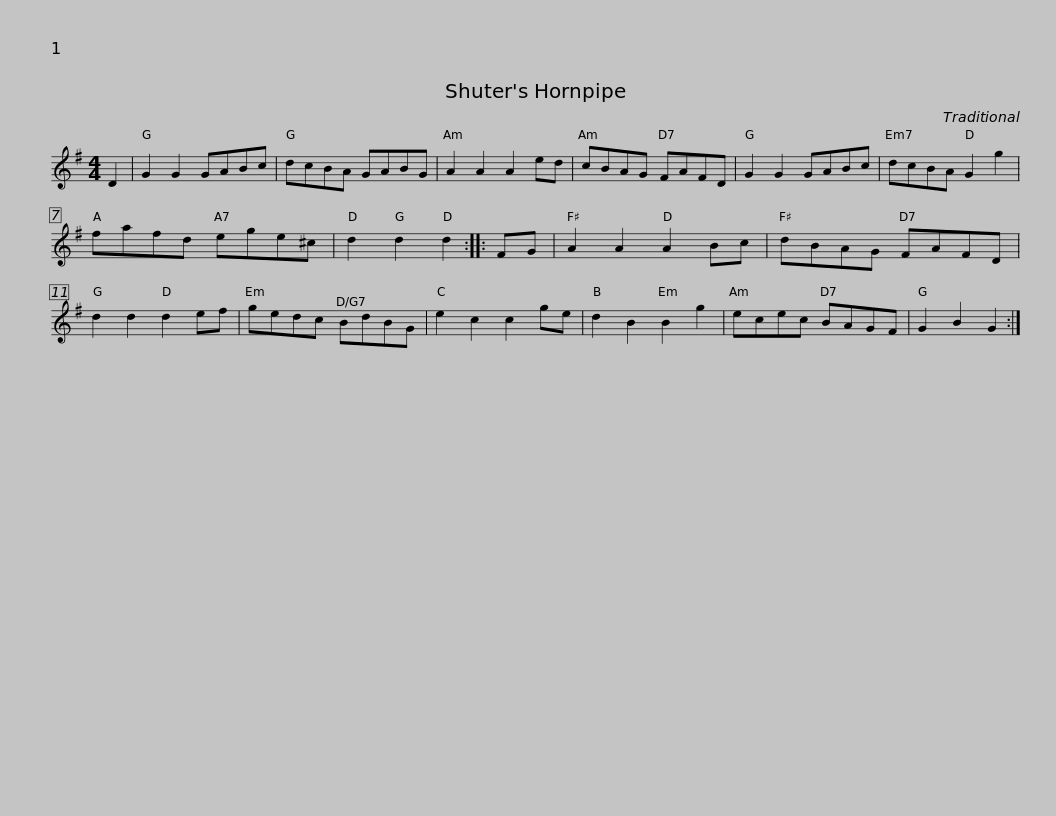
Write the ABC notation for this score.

X:1
L:1/8
M:4/4
I:linebreak $
K:G
V:1 treble
V:1
 D2 | G2 G2 GABc | dcBA GABG | A2 A2 A2 ed | cBAG FAFD | %5
 G2 G2 GABc | dcBA G2 g2 |$ fafd ege^c | d2 d2 d2 :: FG | %10
 A2 A2 A2 Bc | dBAG FAFD | d2 d2 d2 ef | gedc BdBG |$ e2 c2 c2 ge | %15
 d2 B2 B2 g2 | ecec BAGF | G2 B2 G2 :| %18
